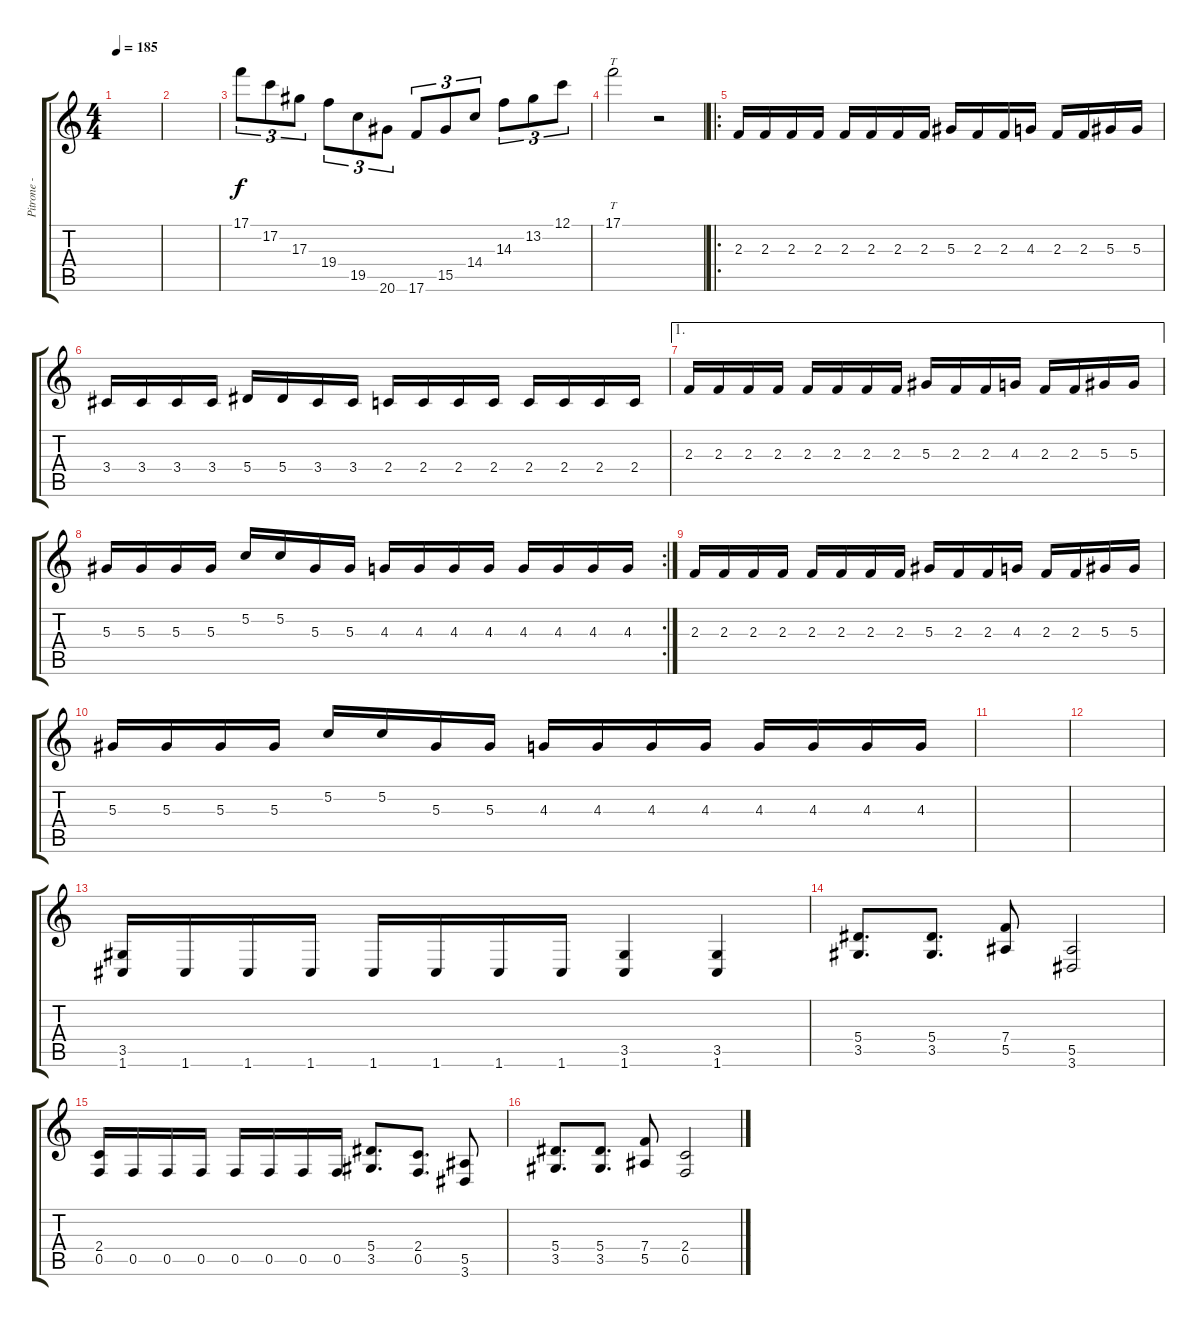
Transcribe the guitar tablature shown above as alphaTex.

\track ("Pitrone - Lead Guitar" "Pitrone - ") {instrument distortionguitar}
\staff {score tabs}
\tuning (C4 G3 Eb3 Bb2 F2 C2) {hide}
\ts (4 4)
\tempo 185
\clef g2
\ks c
|
|
17.1.8{tu (3 2)} 17.2.8{tu (3 2)} 17.3.8{tu (3 2)} 19.4.8{tu (3 2)} 19.5.8{tu (3 2)} 20.6.8{tu (3 2)} 17.6.8{tu (3 2)} 15.5.8{tu (3 2)} 14.4.8{tu (3 2)} 14.3.8{tu (3 2)} 13.2.8{tu (3 2)} 12.1.8{tu (3 2)} |
17.1.2{tt} r.2 |
\ro
2.3.16 2.3.16 2.3.16 2.3.16 2.3.16 2.3.16 2.3.16 2.3.16 5.3.16 2.3.16 2.3.16 4.3.16 2.3.16 2.3.16 5.3.16 5.3.16 |
3.4.16 3.4.16 3.4.16 3.4.16 5.4.16 5.4.16 3.4.16 3.4.16 2.4.16 2.4.16 2.4.16 2.4.16 2.4.16 2.4.16 2.4.16 2.4.16 |
\ae 1
2.3.16 2.3.16 2.3.16 2.3.16 2.3.16 2.3.16 2.3.16 2.3.16 5.3.16 2.3.16 2.3.16 4.3.16 2.3.16 2.3.16 5.3.16 5.3.16 |
\rc 2
5.3.16 5.3.16 5.3.16 5.3.16 5.2.16 5.2.16 5.3.16 5.3.16 4.3.16 4.3.16 4.3.16 4.3.16 4.3.16 4.3.16 4.3.16 4.3.16 |
2.3.16 2.3.16 2.3.16 2.3.16 2.3.16 2.3.16 2.3.16 2.3.16 5.3.16 2.3.16 2.3.16 4.3.16 2.3.16 2.3.16 5.3.16 5.3.16 |
5.3.16 5.3.16 5.3.16 5.3.16 5.2.16 5.2.16 5.3.16 5.3.16 4.3.16 4.3.16 4.3.16 4.3.16 4.3.16 4.3.16 4.3.16 4.3.16 |
|
|
(3.5 1.6).16 1.6.16 1.6.16 1.6.16 1.6.16 1.6.16 1.6.16 1.6.16 (3.5 1.6).4 (3.5 1.6).4 |
(5.4 3.5).8{d} (5.4 3.5).8{d} (7.4 5.5).8 (5.5 3.6).2 |
(2.4 0.5).16 0.5.16 0.5.16 0.5.16 0.5.16 0.5.16 0.5.16 0.5.16 (5.4 3.5).8{d} (2.4 0.5).8{d} (5.5 3.6).8 |
(5.4 3.5).8{d} (5.4 3.5).8{d} (7.4 5.5).8 (2.4 0.5).2
